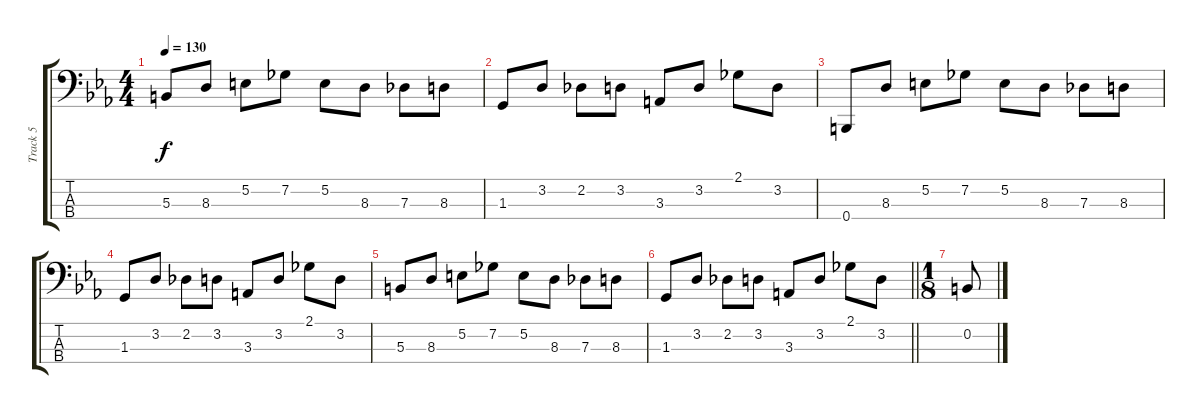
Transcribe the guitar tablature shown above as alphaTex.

\track ("Track 5" "Track 5") {instrument electricbasspick}
\staff {score tabs}
\tuning (E2 B1 Gb1 B0) {hide}
\ts (4 4)
\tempo 130
\clef f4
\ks eb
5.3.8{dy f} 8.3.8 5.2.8 7.2.8 5.2.8 8.3.8 7.3.8 8.3.8 |
1.3.8 3.2.8 2.2.8 3.2.8 3.3.8 3.2.8 2.1.8 3.2.8 |
0.4.8 8.3.8 5.2.8 7.2.8 5.2.8 8.3.8 7.3.8 8.3.8 |
1.3.8 3.2.8 2.2.8 3.2.8 3.3.8 3.2.8 2.1.8 3.2.8 |
5.3.8 8.3.8 5.2.8 7.2.8 5.2.8 8.3.8 7.3.8 8.3.8 |
\barLineRight lightlight
1.3.8 3.2.8 2.2.8 3.2.8 3.3.8 3.2.8 2.1.8 3.2.8 |
\ts (1 8)
0.2.8
